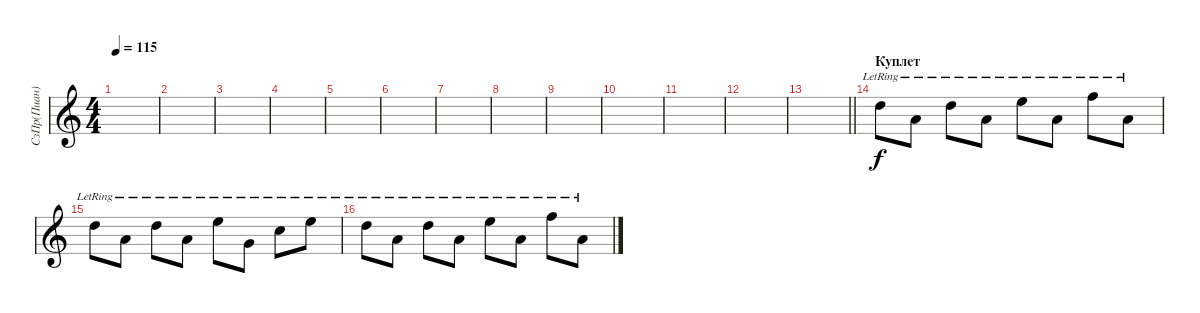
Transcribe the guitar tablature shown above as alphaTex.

\track ("СзПр(Пиан)" "СзПр(Пиан)") {instrument fx5brightness}
\staff {score}
\tuning (E4 B3 G3 D3 A2 E2) {hide}
\ts (4 4)
\tempo 115
\clef g2
\ks c
|
|
|
|
|
|
|
|
|
|
|
|
\barLineRight lightlight
|
\section ("" "Куплет")
10.1{lr}.8 10.2{lr}.8 10.1{lr}.8 10.2{lr}.8 12.1{lr}.8 10.2{lr}.8 13.1{lr}.8 10.2{lr}.8 |
10.1{lr}.8 10.2{lr}.8 10.1{lr}.8 10.2{lr}.8 12.1{lr}.8 12.3{lr}.8 13.2{lr}.8 12.1{lr}.8 |
10.1{lr}.8 10.2{lr}.8 10.1{lr}.8 10.2{lr}.8 12.1{lr}.8 10.2{lr}.8 13.1{lr}.8 10.2{lr}.8
